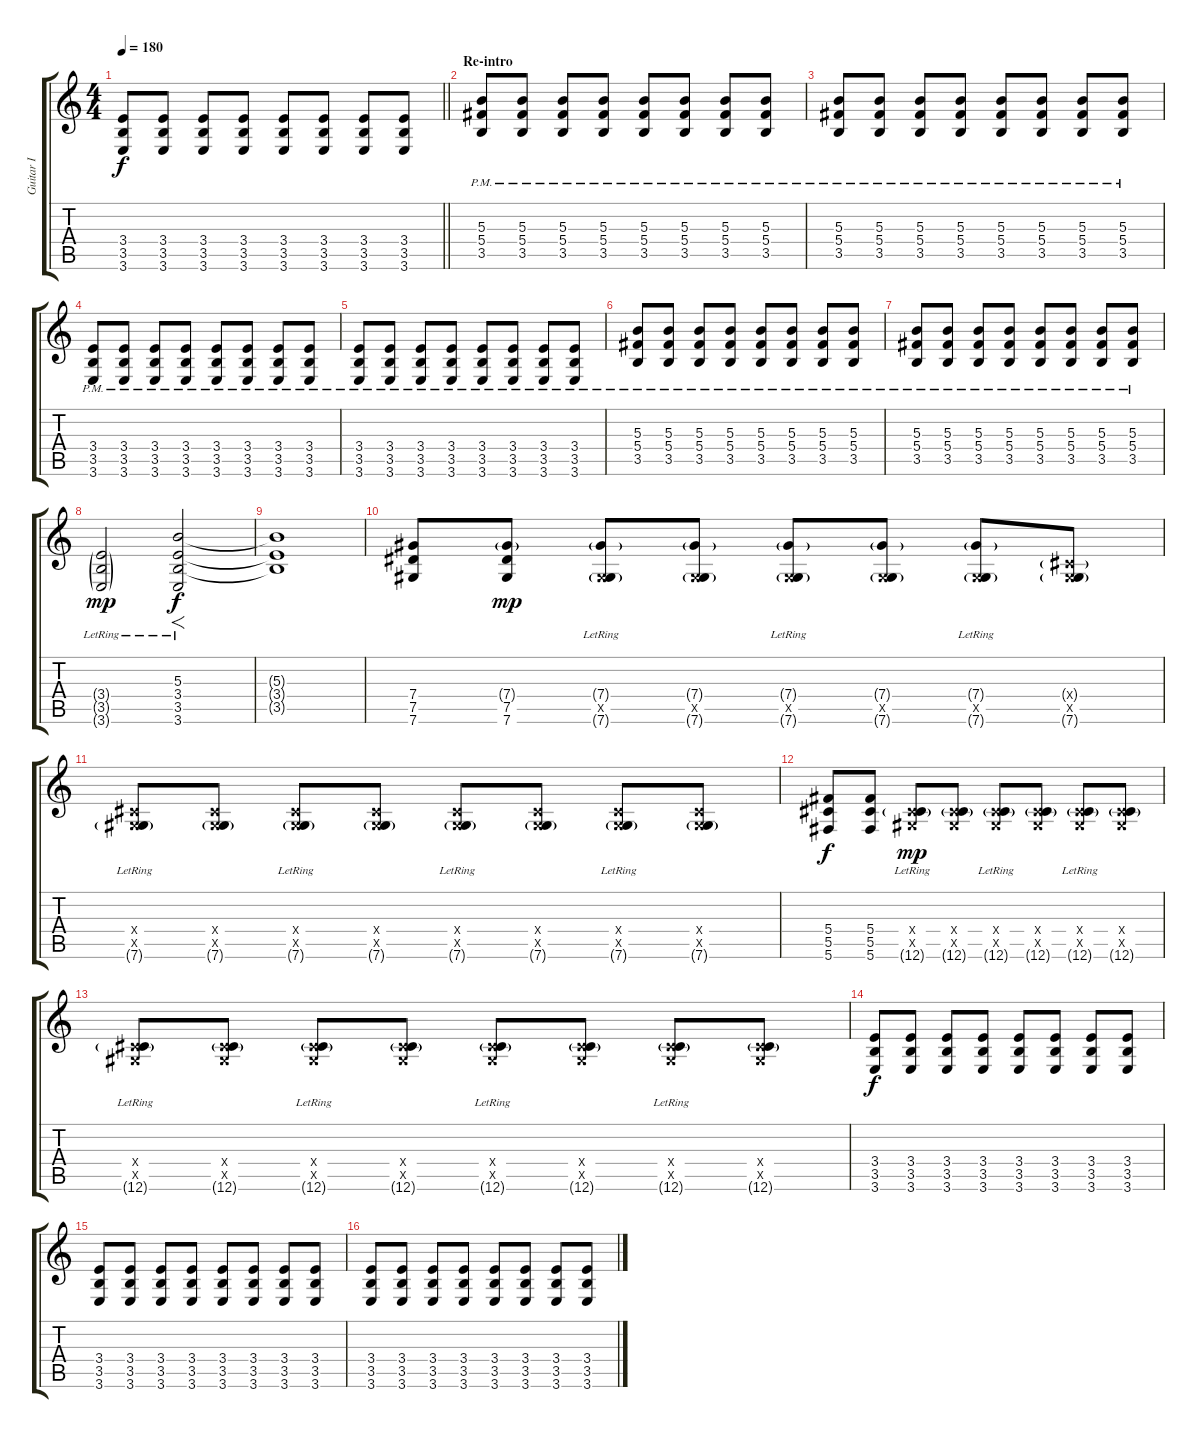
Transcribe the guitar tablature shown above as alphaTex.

\track ("Guitar I" "Guitar I") {instrument distortionguitar}
\staff {score tabs}
\tuning (Eb4 Bb3 Gb3 Db3 Ab2 Db2) {hide}
\ts (4 4)
\tempo 180
\clef g2
\barLineRight lightlight
\ks c
(3.4 3.5 3.6).8{dy f} (3.4 3.5 3.6).8 (3.4 3.5 3.6).8 (3.4 3.5 3.6).8 (3.4 3.5 3.6).8 (3.4 3.5 3.6).8 (3.4 3.5 3.6).8 (3.4 3.5 3.6).8 |
\section ("" "Re-intro")
(5.3{pm} 5.4{pm} 3.5{pm}).8 (5.3{pm} 5.4{pm} 3.5{pm}).8 (5.3{pm} 5.4{pm} 3.5{pm}).8 (5.3{pm} 5.4{pm} 3.5{pm}).8 (5.3{pm} 5.4{pm} 3.5{pm}).8 (5.3{pm} 5.4{pm} 3.5{pm}).8 (5.3{pm} 5.4{pm} 3.5{pm}).8 (5.3{pm} 5.4{pm} 3.5{pm}).8 |
(5.3{pm} 5.4{pm} 3.5{pm}).8 (5.3{pm} 5.4{pm} 3.5{pm}).8 (5.3{pm} 5.4{pm} 3.5{pm}).8 (5.3{pm} 5.4{pm} 3.5{pm}).8 (5.3{pm} 5.4{pm} 3.5{pm}).8 (5.3{pm} 5.4{pm} 3.5{pm}).8 (5.3{pm} 5.4{pm} 3.5{pm}).8 (5.3{pm} 5.4{pm} 3.5{pm}).8 |
(3.4{pm} 3.5{pm} 3.6{pm}).8 (3.4{pm} 3.5{pm} 3.6{pm}).8 (3.4{pm} 3.5{pm} 3.6{pm}).8 (3.4{pm} 3.5{pm} 3.6{pm}).8 (3.4{pm} 3.5{pm} 3.6{pm}).8 (3.4{pm} 3.5{pm} 3.6{pm}).8 (3.4{pm} 3.5{pm} 3.6{pm}).8 (3.4{pm} 3.5{pm} 3.6{pm}).8 |
(3.4{pm} 3.5{pm} 3.6{pm}).8 (3.4{pm} 3.5{pm} 3.6{pm}).8 (3.4{pm} 3.5{pm} 3.6{pm}).8 (3.4{pm} 3.5{pm} 3.6{pm}).8 (3.4{pm} 3.5{pm} 3.6{pm}).8 (3.4{pm} 3.5{pm} 3.6{pm}).8 (3.4{pm} 3.5{pm} 3.6{pm}).8 (3.4{pm} 3.5{pm} 3.6{pm}).8 |
(5.3{pm} 5.4{pm} 3.5{pm}).8 (5.3{pm} 5.4{pm} 3.5{pm}).8 (5.3{pm} 5.4{pm} 3.5{pm}).8 (5.3{pm} 5.4{pm} 3.5{pm}).8 (5.3{pm} 5.4{pm} 3.5{pm}).8 (5.3{pm} 5.4{pm} 3.5{pm}).8 (5.3{pm} 5.4{pm} 3.5{pm}).8 (5.3{pm} 5.4{pm} 3.5{pm}).8 |
(5.3{pm} 5.4{pm} 3.5{pm}).8 (5.3{pm} 5.4{pm} 3.5{pm}).8 (5.3{pm} 5.4{pm} 3.5{pm}).8 (5.3{pm} 5.4{pm} 3.5{pm}).8 (5.3{pm} 5.4{pm} 3.5{pm}).8 (5.3{pm} 5.4{pm} 3.5{pm}).8 (5.3{pm} 5.4{pm} 3.5{pm}).8 (5.3{pm} 5.4{pm} 3.5{pm}).8 |
(3.4{g lr} 3.5{g lr} 3.6{g lr}).2{dy mp volume 7} (5.3{lr} 3.4{lr} 3.5{lr} 3.6{lr}).2{f dy f} |
(5.3{t} 3.4{t} 3.5{t}).1 |
(7.4 7.5 7.6).8{volume 16} (7.4{g} 7.5 7.6).8{dy mp} (7.4{g} 0.5{x} 7.6{g lr}).8 (7.4{g} 0.5{x} 7.6{g}).8 (7.4{g} 0.5{x} 7.6{g lr}).8 (7.4{g} 0.5{x} 7.6{g}).8 (7.4{g} 0.5{x} 7.6{g lr}).8 (0.4{g x} 0.5{x} 7.6{g}).8 |
(0.4{x} 0.5{x} 7.6{g lr}).8 (0.4{x} 0.5{x} 7.6{g}).8 (0.4{x} 0.5{x} 7.6{g lr}).8 (0.4{x} 0.5{x} 7.6{g}).8 (0.4{x} 0.5{x} 7.6{g lr}).8 (0.4{x} 0.5{x} 7.6{g}).8 (0.4{x} 0.5{x} 7.6{g lr}).8 (0.4{x} 0.5{x} 7.6{g}).8 |
(5.4 5.5 5.6).8{dy f} (5.4 5.5 5.6).8 (0.4{x} 0.5{x} 12.6{g lr}).8{dy mp} (0.4{x} 0.5{x} 12.6{g}).8 (0.4{x} 0.5{x} 12.6{g lr}).8 (0.4{x} 0.5{x} 12.6{g}).8 (0.4{x} 0.5{x} 12.6{g lr}).8 (0.4{x} 0.5{x} 12.6{g}).8 |
(0.4{x} 0.5{x} 12.6{g lr}).8 (0.4{x} 0.5{x} 12.6{g}).8 (0.4{x} 0.5{x} 12.6{g lr}).8 (0.4{x} 0.5{x} 12.6{g}).8 (0.4{x} 0.5{x} 12.6{g lr}).8 (0.4{x} 0.5{x} 12.6{g}).8 (0.4{x} 0.5{x} 12.6{g lr}).8 (0.4{x} 0.5{x} 12.6{g}).8 |
(3.4 3.5 3.6).8{dy f} (3.4 3.5 3.6).8 (3.4 3.5 3.6).8 (3.4 3.5 3.6).8 (3.4 3.5 3.6).8 (3.4 3.5 3.6).8 (3.4 3.5 3.6).8 (3.4 3.5 3.6).8 |
(3.4 3.5 3.6).8 (3.4 3.5 3.6).8 (3.4 3.5 3.6).8 (3.4 3.5 3.6).8 (3.4 3.5 3.6).8 (3.4 3.5 3.6).8 (3.4 3.5 3.6).8 (3.4 3.5 3.6).8 |
(3.4 3.5 3.6).8 (3.4 3.5 3.6).8 (3.4 3.5 3.6).8 (3.4 3.5 3.6).8 (3.4 3.5 3.6).8 (3.4 3.5 3.6).8 (3.4 3.5 3.6).8 (3.4 3.5 3.6).8
